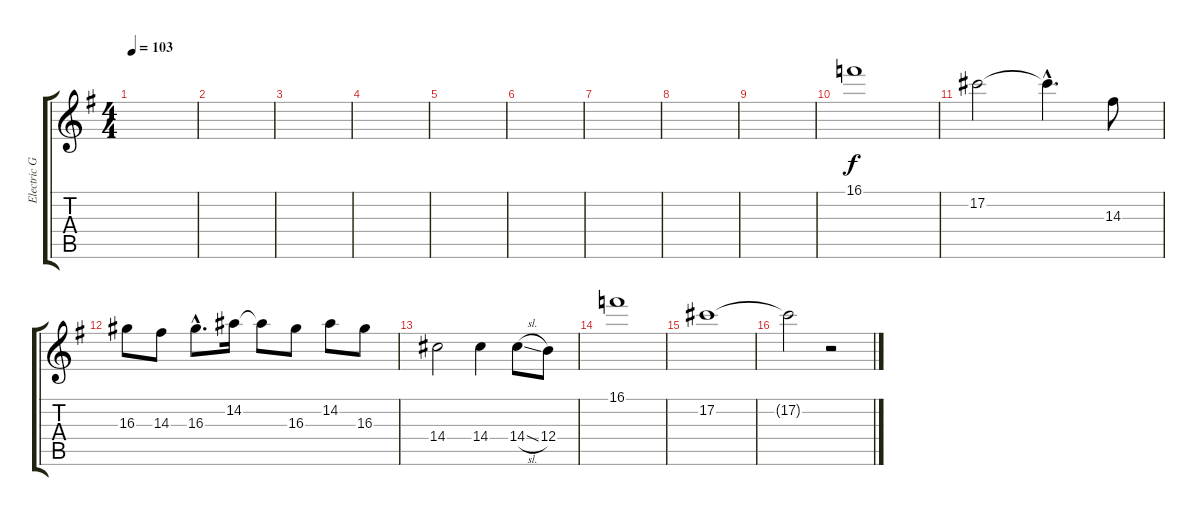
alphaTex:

\track ("Electric Guitar 2" "Electric G") {instrument distortionguitar}
\staff {score tabs}
\tuning (Db4 Ab3 E3 B2 Gb2 Db2) {hide}
\ts (4 4)
\tempo 103
\clef g2
\ks eminor
|
|
|
|
|
|
|
|
|
16.1.1 |
17.2.2 17.2{hac t}.4{d} 14.3.8 |
16.3.8 14.3.8 16.3{hac}.8{d} 14.2.16 14.2{t}.8 16.3.8 14.2.8 16.3.8 |
14.4.2 14.4.4 14.4{sl}.8 12.4.8 |
16.1.1 |
17.2.1 |
17.2{t}.2 r.2
